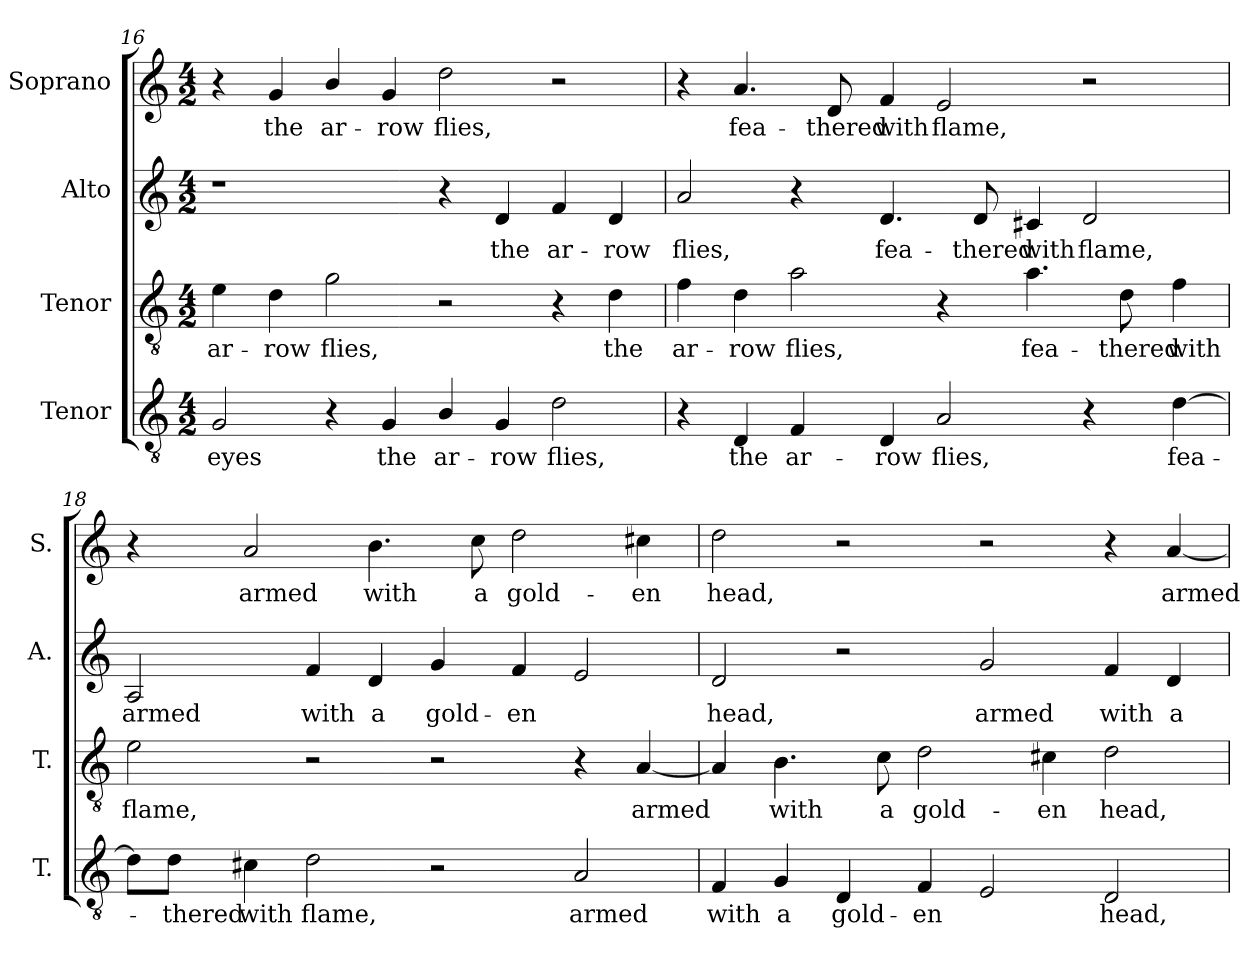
**kern	**text	**kern	**text	**kern	**text	**kern	**text
*part4	*part4	*part3	*part3	*part2	*part2	*part1	*part1
*staff4	*staff4	*staff3	*staff3	*staff2	*staff2	*staff1	*staff1
*I"Tenor	*	*I"Tenor	*	*I"Alto	*	*I"Soprano	*
*I'T.	*	*I'T.	*	*I'A.	*	*I'S.	*
*clefGv2	*	*clefGv2	*	*clefG2	*	*clefG2	*
*ITrd7c12	*	*ITrd7c12	*	*	*	*	*
*k[]	*	*k[]	*	*k[]	*	*k[]	*
*C:	*	*C:	*	*C:	*	*C:	*
*M4/2	*	*M4/2	*	*M4/2	*	*M4/2	*
=16	=16	=16	=16	=16	=16	=16	=16
!	!LO:LY:b:color=#000000	!	!	!	!	!	!
!	!	!	!LO:LY:b:color=#000000	!	!	!	!
2GGi/	eyes	4Ei\	ar-	1r	.	4r	.
!	!	!	!LO:LY:b:color=#000000	!	!	!	!
!	!	!	!	!	!	!	!LO:LY:b:color=#000000
.	.	4Di\	-row	.	.	4gi/	the
!	!	!	!LO:LY:b:color=#000000	!	!	!	!
!	!	!	!	!	!	!	!LO:LY:b:color=#000000
4r	.	2Gi\	flies,	.	.	4bi/	ar-
!	!LO:LY:b:color=#000000	!	!	!	!	!	!
!	!	!	!	!	!	!	!LO:LY:b:color=#000000
4GGi/	the	.	.	.	.	4gi/	-row
!	!LO:LY:b:color=#000000	!	!	!	!	!	!
!	!	!	!	!	!	!	!LO:LY:b:color=#000000
4BBi/	ar-	2r	.	4r	.	2ddi\	flies,
!	!LO:LY:b:color=#000000	!	!	!	!	!	!
!	!	!	!	!	!LO:LY:b:color=#000000	!	!
4GGi/	-row	.	.	4di/	the	.	.
!	!LO:LY:b:color=#000000	!	!	!	!	!	!
!	!	!	!	!	!LO:LY:b:color=#000000	!	!
2Di\	flies,	4r	.	4fi/	ar-	2r	.
!	!	!	!LO:LY:b:color=#000000	!	!	!	!
!	!	!	!	!	!LO:LY:b:color=#000000	!	!
.	.	4Di\	the	4di/	-row	.	.
!!LO:LB:g=z
=17	=17	=17	=17	=17	=17	=17	=17
!	!	!	!LO:LY:b:color=#000000	!	!	!	!
!	!	!	!	!	!LO:LY:b:color=#000000	!	!
4r	.	4Fi\	ar-	2ai/	flies,	4r	.
!	!LO:LY:b:color=#000000	!	!	!	!	!	!
!	!	!	!LO:LY:b:color=#000000	!	!	!	!
!	!	!	!	!	!	!	!LO:LY:b:color=#000000
4DDi/	the	4Di\	-row	.	.	4.ai/	fea-
!	!LO:LY:b:color=#000000	!	!	!	!	!	!
!	!	!	!LO:LY:b:color=#000000	!	!	!	!
4FFi/	ar-	2Ai\	flies,	4r	.	.	.
!	!	!	!	!	!	!	!LO:LY:b:color=#000000
.	.	.	.	.	.	8di/	-thered
!	!LO:LY:b:color=#000000	!	!	!	!	!	!
!	!	!	!	!	!LO:LY:b:color=#000000	!	!
!	!	!	!	!	!	!	!LO:LY:b:color=#000000
4DDi/	-row	.	.	4.di/	fea-	4fi/	with
!	!LO:LY:b:color=#000000	!	!	!	!	!	!
!	!	!	!	!	!	!	!LO:LY:b:color=#000000
2AAi/	flies,	4r	.	.	.	2ei/	flame,
!	!	!	!	!	!LO:LY:b:color=#000000	!	!
.	.	.	.	8di/	-thered	.	.
!	!	!	!LO:LY:b:color=#000000	!	!	!	!
!	!	!	!	!	!LO:LY:b:color=#000000	!	!
.	.	4.Ai\	fea-	4c#Xi/	with	.	.
!	!	!	!	!	!LO:LY:b:color=#000000	!	!
4r	.	.	.	2di/	flame,	2r	.
!	!	!	!LO:LY:b:color=#000000	!	!	!	!
.	.	8Di\	-thered	.	.	.	.
!	!LO:LY:b:color=#000000	!	!	!	!	!	!
!	!	!	!LO:LY:b:color=#000000	!	!	!	!
[4Di\	fea-	4Fi\	with	.	.	.	.
=18	=18	=18	=18	=18	=18	=18	=18
!	!	!	!LO:LY:b:color=#000000	!	!	!	!
!	!	!	!	!	!LO:LY:b:color=#000000	!	!
8Di\L]	.	2Ei\	flame,	2Ai/	armed	4r	.
!	!LO:LY:b:color=#000000	!	!	!	!	!	!
8Di\J	-thered	.	.	.	.	.	.
!	!LO:LY:b:color=#000000	!	!	!	!	!	!
!	!	!	!	!	!	!	!LO:LY:b:color=#000000
4C#Xi\	with	.	.	.	.	2ai/	armed
!	!LO:LY:b:color=#000000	!	!	!	!	!	!
!	!	!	!	!	!LO:LY:b:color=#000000	!	!
2Di\	flame,	2r	.	4fi/	with	.	.
!	!	!	!	!	!LO:LY:b:color=#000000	!	!
!	!	!	!	!	!	!	!LO:LY:b:color=#000000
.	.	.	.	4di/	a	4.bi\	with
!	!	!	!	!	!LO:LY:b:color=#000000	!	!
2r	.	2r	.	4gi/	gold-	.	.
!	!	!	!	!	!	!	!LO:LY:b:color=#000000
.	.	.	.	.	.	8cci\	a
!	!	!	!	!	!LO:LY:b:color=#000000	!	!
!	!	!	!	!	!	!	!LO:LY:b:color=#000000
.	.	.	.	4fi/	-en	2ddi\	gold-
!	!LO:LY:b:color=#000000	!	!	!	!	!	!
2AAi/	armed	4r	.	2ei/	.	.	.
!	!	!	!LO:LY:b:color=#000000	!	!	!	!
!	!	!	!	!	!	!	!LO:LY:b:color=#000000
.	.	[4AAi/	armed	.	.	4cc#Xi\	-en
=19	=19	=19	=19	=19	=19	=19	=19
!	!LO:LY:b:color=#000000	!	!	!	!	!	!
!	!	!	!	!	!LO:LY:b:color=#000000	!	!
!	!	!	!	!	!	!	!LO:LY:b:color=#000000
4FFi/	with	4AAi/]	.	2di/	head,	2ddi\	head,
!	!LO:LY:b:color=#000000	!	!	!	!	!	!
!	!	!	!LO:LY:b:color=#000000	!	!	!	!
4GGi/	a	4.BBi\	with	.	.	.	.
!	!LO:LY:b:color=#000000	!	!	!	!	!	!
4DDi/	gold-	.	.	2r	.	2r	.
!	!	!	!LO:LY:b:color=#000000	!	!	!	!
.	.	8Ci\	a	.	.	.	.
!	!LO:LY:b:color=#000000	!	!	!	!	!	!
!	!	!	!LO:LY:b:color=#000000	!	!	!	!
4FFi/	-en	2Di\	gold-	.	.	.	.
!	!	!	!	!	!LO:LY:b:color=#000000	!	!
2EEi/	.	.	.	2gi/	armed	2r	.
!	!	!	!LO:LY:b:color=#000000	!	!	!	!
.	.	4C#Xi\	-en	.	.	.	.
!	!LO:LY:b:color=#000000	!	!	!	!	!	!
!	!	!	!LO:LY:b:color=#000000	!	!	!	!
!	!	!	!	!	!LO:LY:b:color=#000000	!	!
2DDi/	head,	2Di\	head,	4fi/	with	4r	.
!	!	!	!	!	!LO:LY:b:color=#000000	!	!
!	!	!	!	!	!	!	!LO:LY:b:color=#000000
.	.	.	.	4di/	a	[4ai/	armed
=	=	=	=	=	=	=	=
*-	*-	*-	*-	*-	*-	*-	*-
